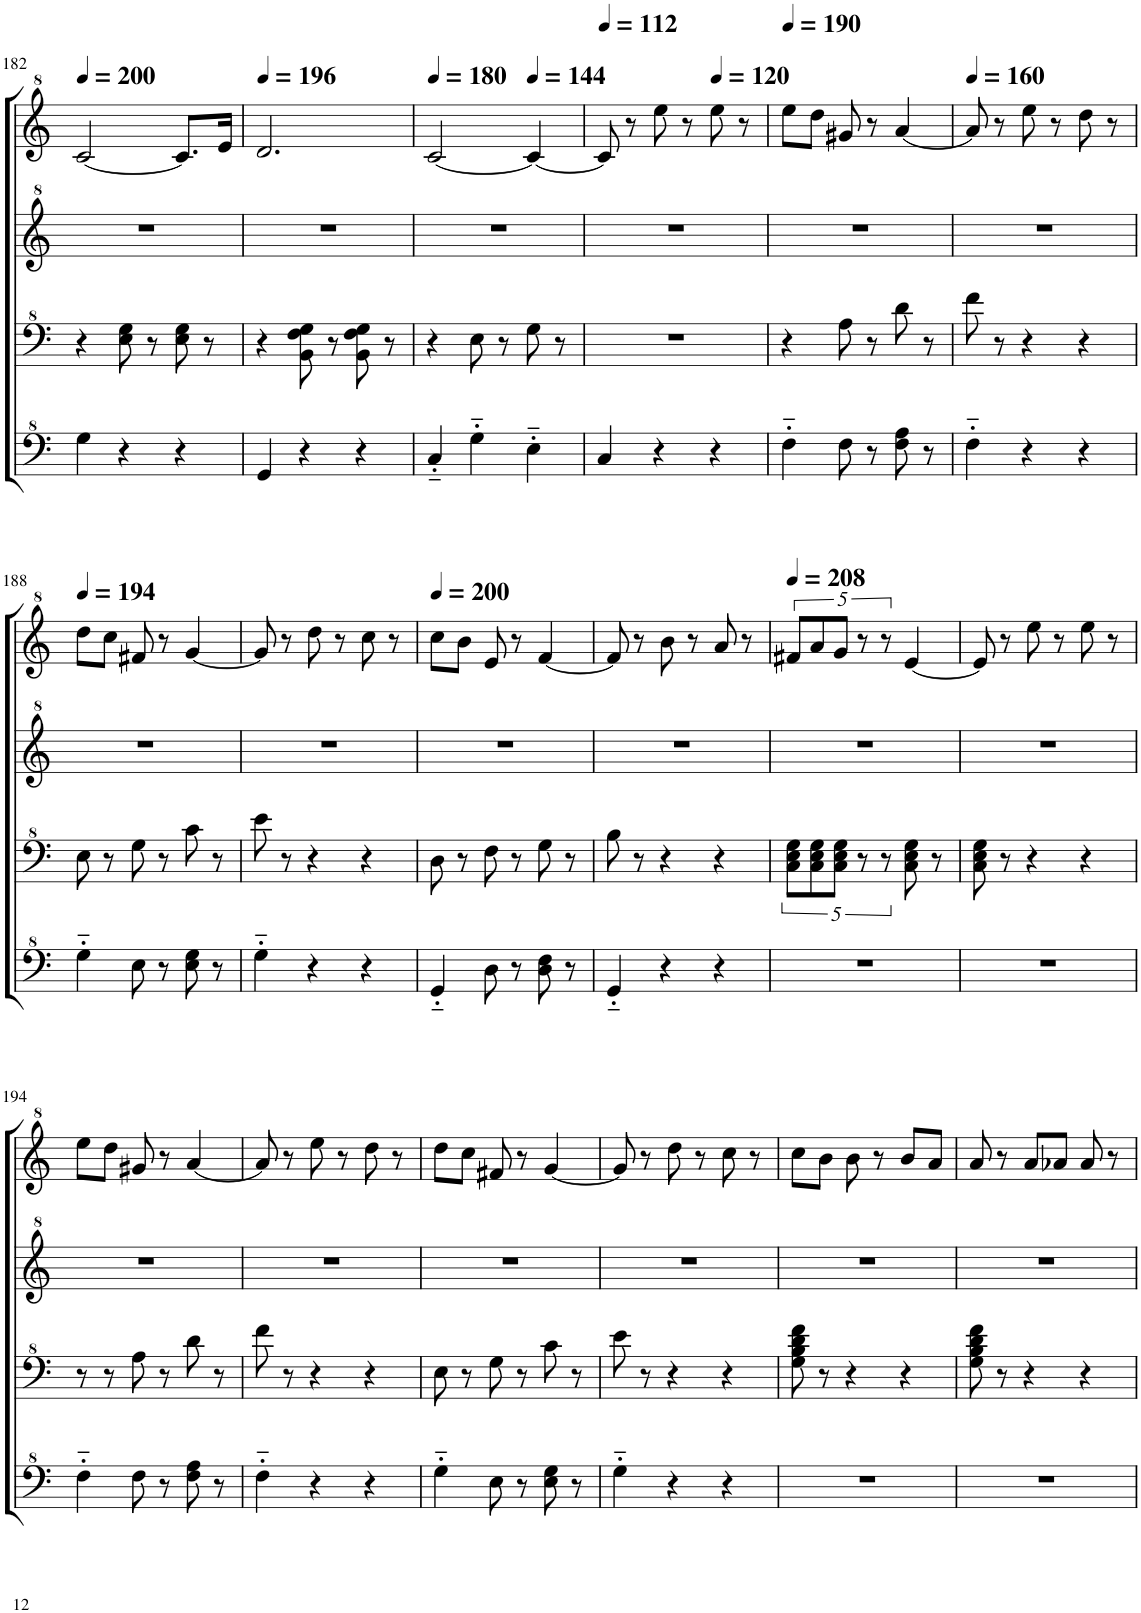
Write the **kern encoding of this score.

**kern	**kern	**kern	**kern
*part1	*part1	*part1	*part1
*staff4	*staff3	*staff2	*staff1
*I"Model III	*	*	*
!!LO:PB:g=z
*clefF^4	*clefF^4	*clefG^2	*clefG^2
*k[]	*k[]	*k[]	*k[]
*M3/4	*M3/4	*M3/4	*M3/4
*MM200	*MM200	*MM200	*MM200
=182	=182	=182	=182
4g\	4r	2.r	[2cc/
4r	8e\ 8g\	.	.
.	8r	.	.
4r	8e\ 8g\	.	8.cc/L]
.	8r	.	.
.	.	.	16ee/Jk
=183	=183	=183	=183
*	*	*	*MM196
4G/	4r	2.r	2.dd/
4r	8B\ 8f\ 8g\	.	.
.	8r	.	.
4r	8B\ 8f\ 8g\	.	.
.	8r	.	.
=184	=184	=184	=184
*	*	*	*MM180
4c'~/	4r	2.r	[2cc/
4g'~\	8e\	.	.
.	8r	.	.
*	*	*	*MM144
4e'~\	8g\	.	4cc/_
.	8r	.	.
=185	=185	=185	=185
*	*	*	*MM112
4c/	2.r	2.r	8cc/]
.	.	.	8r
4r	.	.	8eee\
.	.	.	8r
*	*	*	*MM120
4r	.	.	8eee\
.	.	.	8r
=186	=186	=186	=186
*	*	*	*MM190
4f'~\	4r	2.r	8eee\L
.	.	.	8ddd\J
8f\	8a\	.	8gg#X/
8r	8r	.	8r
8f\ 8a\	8dd\	.	[4aa/
8r	8r	.	.
=187	=187	=187	=187
*	*	*	*MM160
4f'~\	8ff\	2.r	8aa/]
.	8r	.	8r
4r	4r	.	8eee\
.	.	.	8r
4r	4r	.	8ddd\
.	.	.	8r
!!LO:LB:g=z
=188	=188	=188	=188
*	*	*	*MM194
4g'~\	8e\	2.r	8ddd\L
.	8r	.	8ccc\J
8e\	8g\	.	8ff#X/
8r	8r	.	8r
8e\ 8g\	8cc\	.	[4gg/
8r	8r	.	.
=189	=189	=189	=189
4g'~\	8ee\	2.r	8gg/]
.	8r	.	8r
4r	4r	.	8ddd\
.	.	.	8r
4r	4r	.	8ccc\
.	.	.	8r
=190	=190	=190	=190
*	*	*	*MM200
4G'~/	8d\	2.r	8ccc\L
.	8r	.	8bb\J
8d\	8f\	.	8ee/
8r	8r	.	8r
8d\ 8f\	8g\	.	[4ff/
8r	8r	.	.
=191	=191	=191	=191
4G'~/	8b\	2.r	8ff/]
.	8r	.	8r
4r	4r	.	8bb\
.	.	.	8r
4r	4r	.	8aa/
.	.	.	8r
=192	=192	=192	=192
*	*	*	*MM208
2.r	10c\ 10e\ 10g\L	2.r	10ff#X/L
.	10c\ 10e\ 10g\	.	10aa/
.	10c\ 10e\ 10g\J	.	10gg/J
.	10r	.	10r
.	10r	.	10r
.	8c\ 8e\ 8g\	.	[4ee/
.	8r	.	.
=193	=193	=193	=193
2.r	8c\ 8e\ 8g\	2.r	8ee/]
.	8r	.	8r
.	4r	.	8eee\
.	.	.	8r
.	4r	.	8eee\
.	.	.	8r
!!LO:LB:g=z
=194	=194	=194	=194
4f'~\	8r	2.r	8eee\L
.	8r	.	8ddd\J
8f\	8a\	.	8gg#X/
8r	8r	.	8r
8f\ 8a\	8dd\	.	[4aa/
8r	8r	.	.
=195	=195	=195	=195
4f'~\	8ff\	2.r	8aa/]
.	8r	.	8r
4r	4r	.	8eee\
.	.	.	8r
4r	4r	.	8ddd\
.	.	.	8r
=196	=196	=196	=196
4g'~\	8e\	2.r	8ddd\L
.	8r	.	8ccc\J
8e\	8g\	.	8ff#X/
8r	8r	.	8r
8e\ 8g\	8cc\	.	[4gg/
8r	8r	.	.
=197	=197	=197	=197
4g'~\	8ee\	2.r	8gg/]
.	8r	.	8r
4r	4r	.	8ddd\
.	.	.	8r
4r	4r	.	8ccc\
.	.	.	8r
=198	=198	=198	=198
2.r	8g\ 8b\ 8dd\ 8ff\	2.r	8ccc\L
.	8r	.	8bb\J
.	4r	.	8bb\
.	.	.	8r
.	4r	.	8bb/L
.	.	.	8aa/J
=199	=199	=199	=199
2.r	8g\ 8b\ 8dd\ 8ff\	2.r	8aa/
.	8r	.	8r
.	4r	.	8aa/L
.	.	.	8aa-X/J
.	4r	.	8aa-/
.	.	.	8r
=	=	=	=
*-	*-	*-	*-
